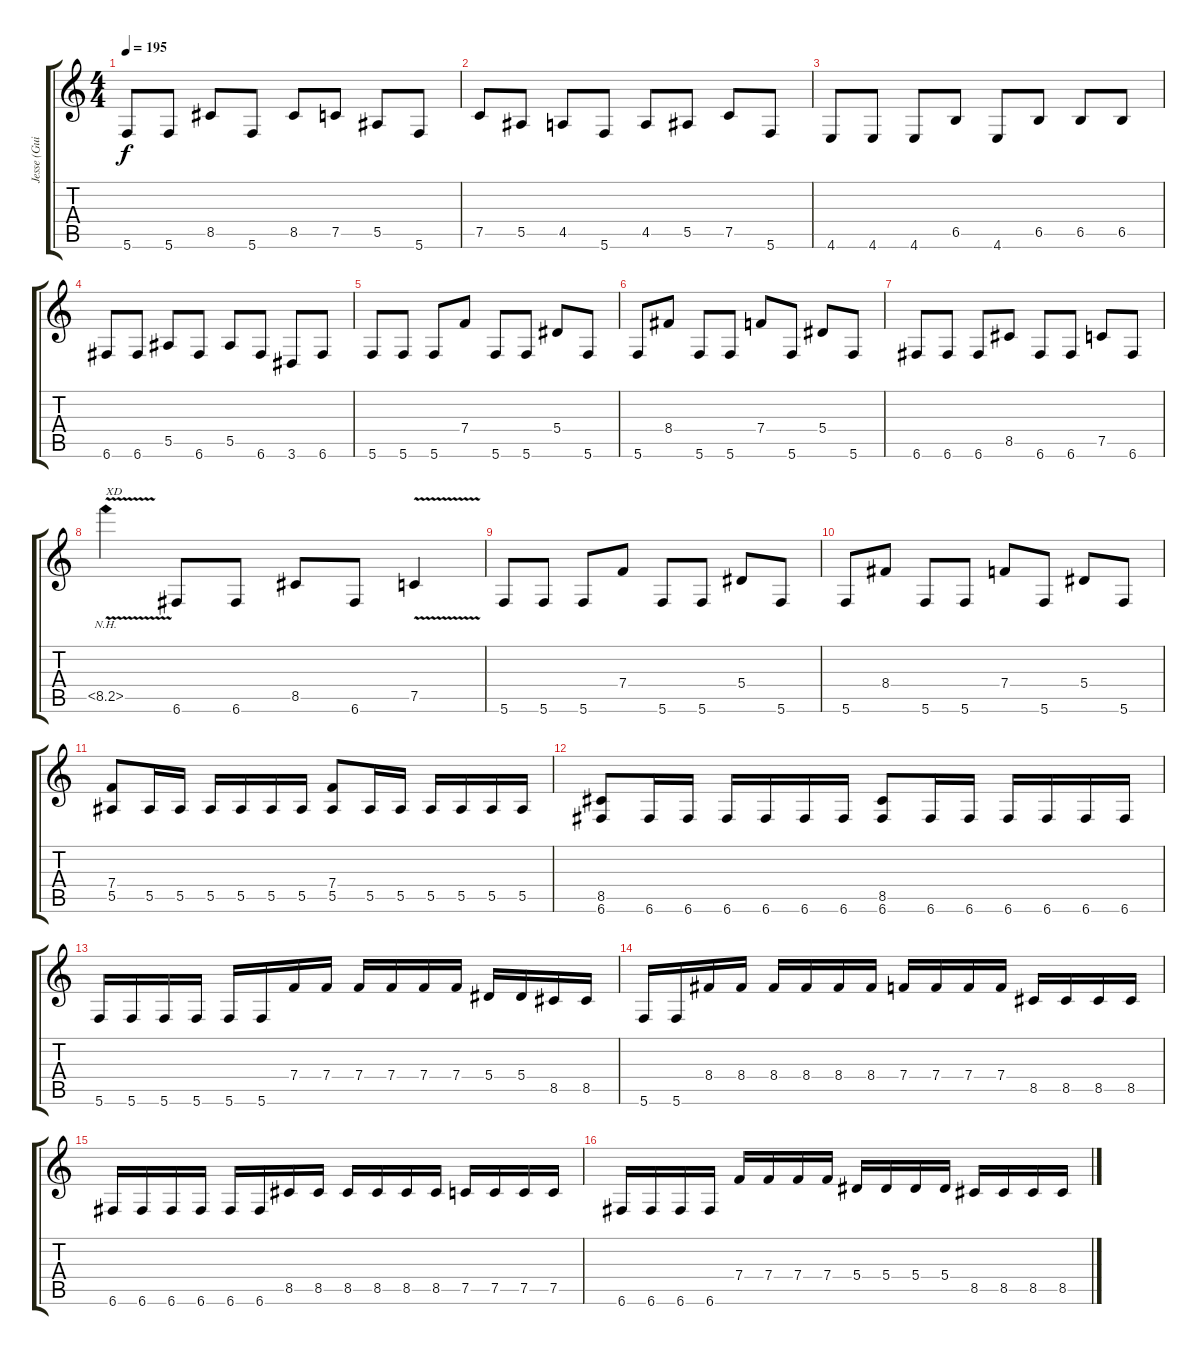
\track ("Jesse (Guitar)" "Jesse (Gui") {instrument overdrivenguitar}
\staff {score tabs}
\tuning (C4 G3 Eb3 Bb2 F2 C2) {hide}
\ts (4 4)
\tempo 195
\clef g2
\ks c
5.6.8{dy f} 5.6.8 8.5.8 5.6.8 8.5.8 7.5.8 5.5.8 5.6.8 |
7.5.8 5.5.8 4.5.8 5.6.8 4.5.8 5.5.8 7.5.8 5.6.8 |
4.6.8 4.6.8 4.6.8 6.5.8 4.6.8 6.5.8 6.5.8 6.5.8 |
6.6.8 6.6.8 5.5.8 6.6.8 5.5.8 6.6.8 3.6.8 6.6.8 |
5.6.8 5.6.8 5.6.8 7.4.8 5.6.8 5.6.8 5.4.8 5.6.8 |
5.6.8 8.4.8 5.6.8 5.6.8 7.4.8 5.6.8 5.4.8 5.6.8 |
6.6.8 6.6.8 6.6.8 8.5.8 6.6.8 6.6.8 7.5.8 6.6.8 |
8.5{nh v}.4{txt "XD"} 6.6.8 6.6.8 8.5.8 6.6.8 7.5{v}.4 |
5.6.8 5.6.8 5.6.8 7.4.8 5.6.8 5.6.8 5.4.8 5.6.8 |
5.6.8 8.4.8 5.6.8 5.6.8 7.4.8 5.6.8 5.4.8 5.6.8 |
(7.4 5.5).8 5.5.16 5.5.16 5.5.16 5.5.16 5.5.16 5.5.16 (7.4 5.5).8 5.5.16 5.5.16 5.5.16 5.5.16 5.5.16 5.5.16 |
(8.5 6.6).8 6.6.16 6.6.16 6.6.16 6.6.16 6.6.16 6.6.16 (8.5 6.6).8 6.6.16 6.6.16 6.6.16 6.6.16 6.6.16 6.6.16 |
5.6.16 5.6.16 5.6.16 5.6.16 5.6.16 5.6.16 7.4.16 7.4.16 7.4.16 7.4.16 7.4.16 7.4.16 5.4.16 5.4.16 8.5.16 8.5.16 |
5.6.16 5.6.16 8.4.16 8.4.16 8.4.16 8.4.16 8.4.16 8.4.16 7.4.16 7.4.16 7.4.16 7.4.16 8.5.16 8.5.16 8.5.16 8.5.16 |
6.6.16 6.6.16 6.6.16 6.6.16 6.6.16 6.6.16 8.5.16 8.5.16 8.5.16 8.5.16 8.5.16 8.5.16 7.5.16 7.5.16 7.5.16 7.5.16 |
6.6.16 6.6.16 6.6.16 6.6.16 7.4.16 7.4.16 7.4.16 7.4.16 5.4.16 5.4.16 5.4.16 5.4.16 8.5.16 8.5.16 8.5.16 8.5.16
